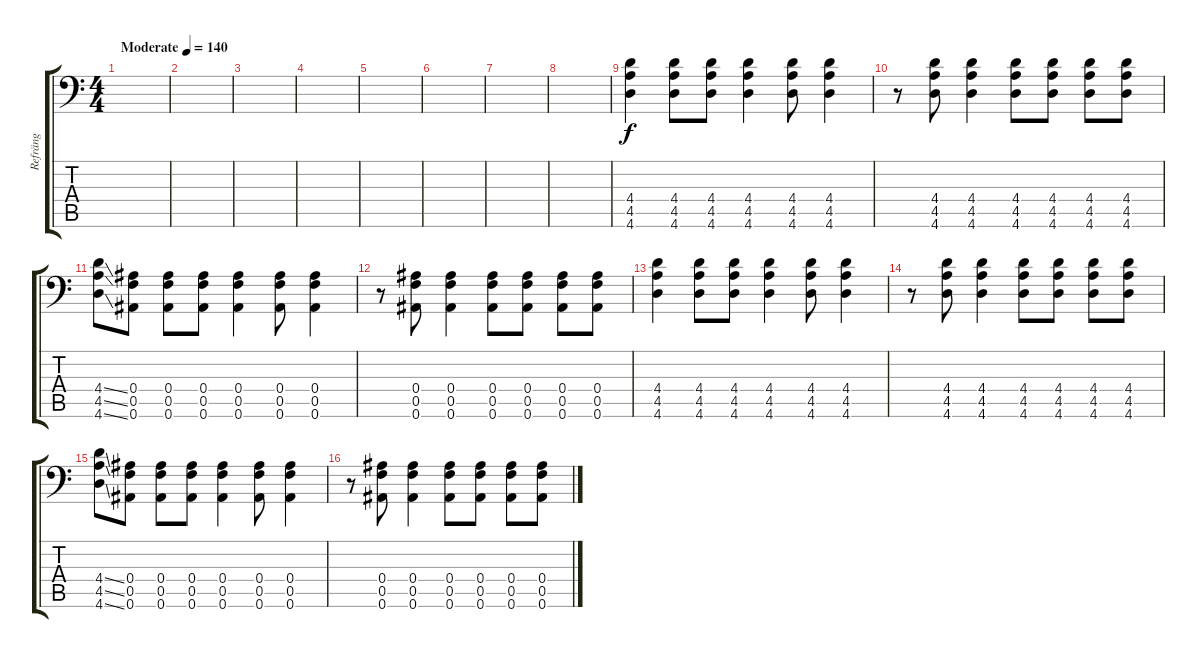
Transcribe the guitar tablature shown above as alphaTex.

\track ("Refräng" "Refräng") {instrument distortionguitar}
\staff {score tabs}
\tuning (C4 G3 Eb3 Bb2 F2 Bb1) {hide}
\ts (4 4)
\tempo (140 "Moderate")
\clef f4
\ks c
|
|
|
|
|
|
|
|
(4.4 4.5 4.6).4 (4.4 4.5 4.6).8 (4.4 4.5 4.6).8 (4.4 4.5 4.6).4 (4.4 4.5 4.6).8 (4.4 4.5 4.6).4 |
r.8 (4.4 4.5 4.6).8 (4.4 4.5 4.6).4 (4.4 4.5 4.6).8 (4.4 4.5 4.6).8 (4.4 4.5 4.6).8 (4.4 4.5 4.6).8 |
(4.4{ss} 4.5{ss} 4.6{ss}).8 (0.4 0.5 0.6).8 (0.4 0.5 0.6).8 (0.4 0.5 0.6).8 (0.4 0.5 0.6).4 (0.4 0.5 0.6).8 (0.4 0.5 0.6).4 |
r.8 (0.4 0.5 0.6).8 (0.4 0.5 0.6).4 (0.4 0.5 0.6).8 (0.4 0.5 0.6).8 (0.4 0.5 0.6).8 (0.4 0.5 0.6).8 |
(4.4 4.5 4.6).4 (4.4 4.5 4.6).8 (4.4 4.5 4.6).8 (4.4 4.5 4.6).4 (4.4 4.5 4.6).8 (4.4 4.5 4.6).4 |
r.8 (4.4 4.5 4.6).8 (4.4 4.5 4.6).4 (4.4 4.5 4.6).8 (4.4 4.5 4.6).8 (4.4 4.5 4.6).8 (4.4 4.5 4.6).8 |
(4.4{ss} 4.5{ss} 4.6{ss}).8 (0.4 0.5 0.6).8 (0.4 0.5 0.6).8 (0.4 0.5 0.6).8 (0.4 0.5 0.6).4 (0.4 0.5 0.6).8 (0.4 0.5 0.6).4 |
r.8 (0.4 0.5 0.6).8 (0.4 0.5 0.6).4 (0.4 0.5 0.6).8 (0.4 0.5 0.6).8 (0.4 0.5 0.6).8 (0.4 0.5 0.6).8
